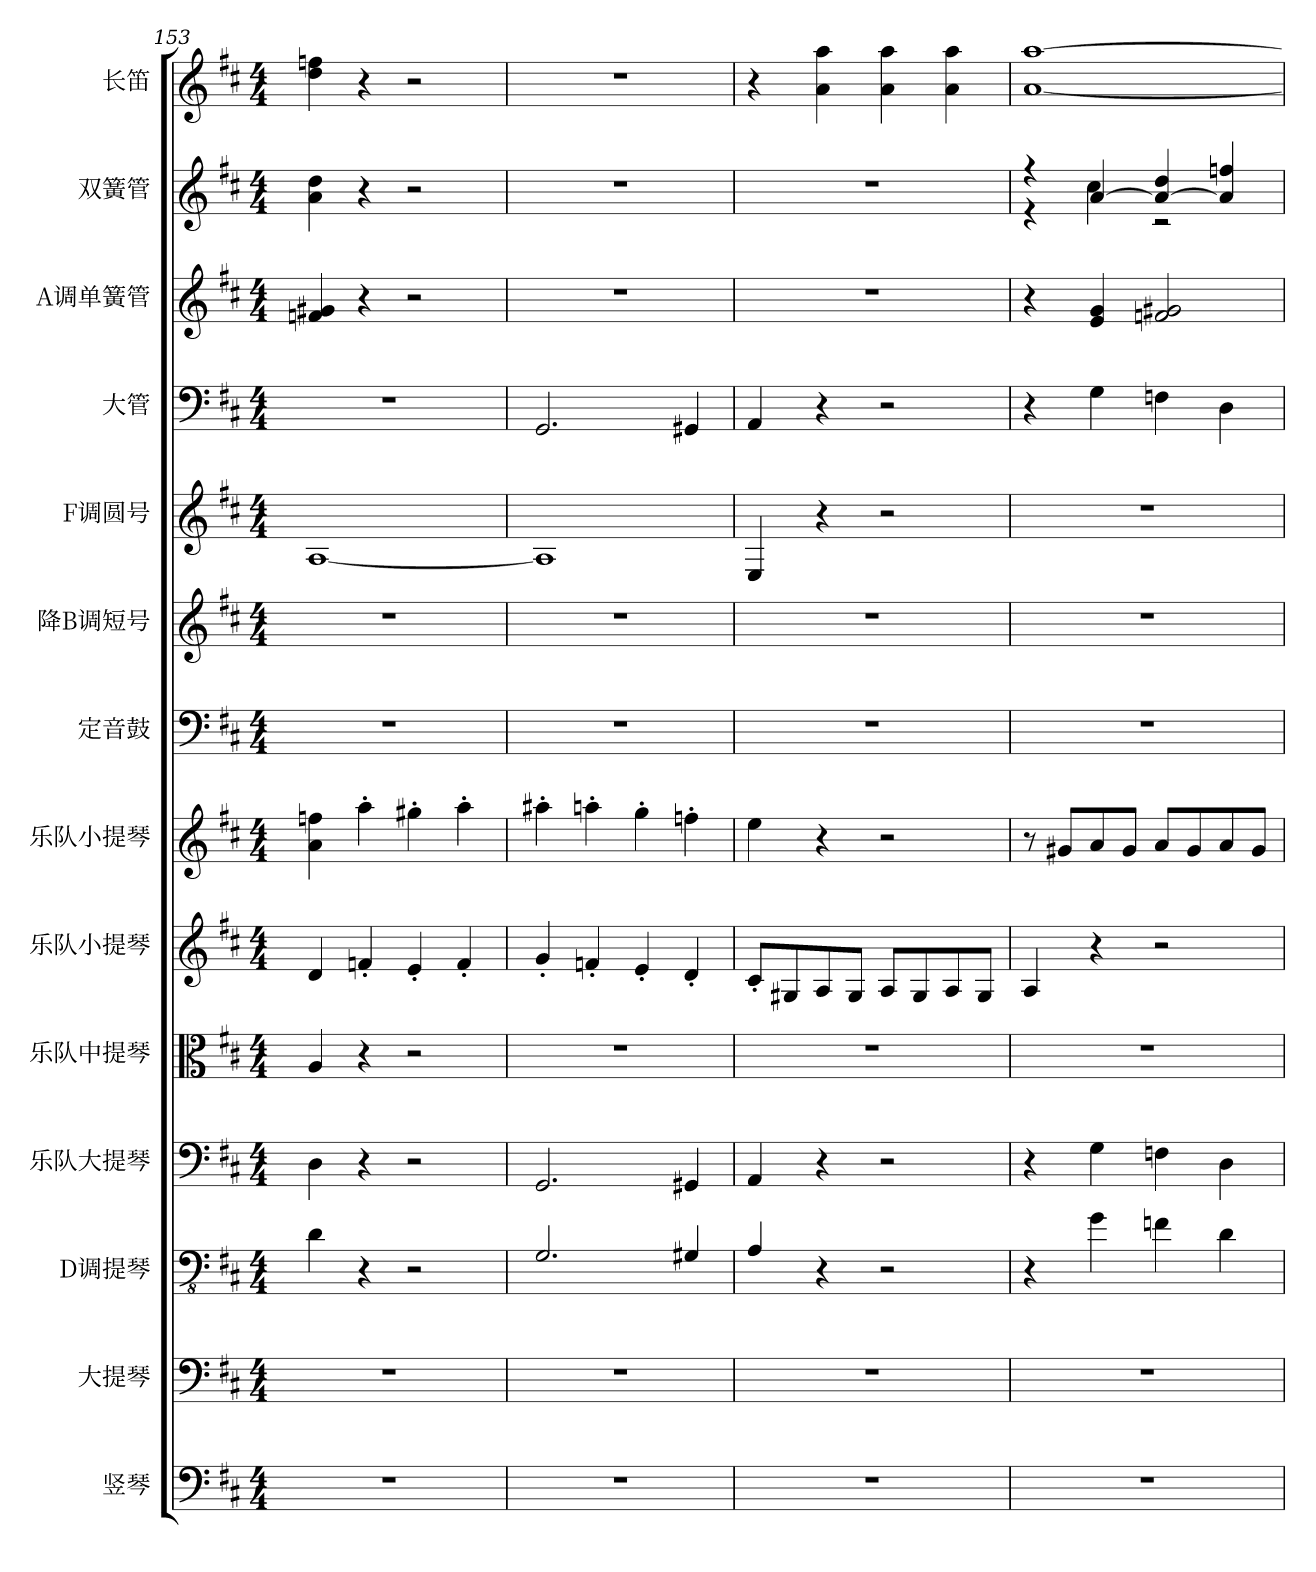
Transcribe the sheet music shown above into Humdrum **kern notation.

**kern	**kern	**kern	**kern	**kern	**kern	**kern	**kern	**kern	**kern	**kern	**kern	**kern	**kern
*part14	*part13	*part12	*part11	*part10	*part9	*part8	*part7	*part6	*part5	*part4	*part3	*part2	*part1
*staff14	*staff13	*staff12	*staff11	*staff10	*staff9	*staff8	*staff7	*staff6	*staff5	*staff4	*staff3	*staff2	*staff1
*I"竖琴	*I"大提琴	*I"D调提琴	*I"乐队大提琴	*I"乐队中提琴	*I"乐队小提琴	*I"乐队小提琴	*I"定音鼓	*I"降B调短号	*I"F调圆号	*I"大管	*I"A调单簧管	*I"双簧管	*I"长笛
*clefF4	*clefF4	*clefFv4	*clefF4	*clefC3	*clefG2	*clefG2	*clefF4	*clefG2	*clefG2	*clefF4	*clefG2	*clefG2	*clefG2
*	*	*ITrd7c12	*	*	*	*	*	*ITrd1c2	*ITrd4c7	*	*ITrd2c3	*	*
*k[f#c#]	*k[f#c#]	*k[f#c#]	*k[f#c#]	*k[f#c#]	*k[f#c#]	*k[f#c#]	*k[f#c#]	*k[]	*k[f#]	*k[f#c#]	*k[f#c#g#d#a#]	*k[f#c#]	*k[f#c#]
*M4/4	*M4/4	*M4/4	*M4/4	*M4/4	*M4/4	*M4/4	*M4/4	*M4/4	*M4/4	*M4/4	*M4/4	*M4/4	*M4/4
=153	=153	=153	=153	=153	=153	=153	=153	=153	=153	=153	=153	=153	=153
1r	1r	4DD\	4D\	4A/	4d/	4a\ 4ffn\	1r	1r	[1D	1r	4dn/ 4e#X/	4a\ 4dd\	4dd\ 4ffn\
.	.	4r	4r	4r	4fn'/	4aa'\	.	.	.	.	4r	4r	4r
.	.	2r	2r	2r	4e'/	4gg#X'\	.	.	.	.	2r	2r	2r
.	.	.	.	.	4f'/	4aa'\	.	.	.	.	.	.	.
=154	=154	=154	=154	=154	=154	=154	=154	=154	=154	=154	=154	=154	=154
1r	1r	2.GGG/	2.GG/	1r	4g'/	4aa#X'\	1r	1r	1D]	2.GG/	1r	1r	1r
.	.	.	.	.	4fn'/	4aan'\	.	.	.	.	.	.	.
.	.	.	.	.	4e'/	4gg'\	.	.	.	.	.	.	.
.	.	4GGG#X/	4GG#X/	.	4d'/	4ffn'\	.	.	.	4GG#X/	.	.	.
!!LO:PB:g=z
=155	=155	=155	=155	=155	=155	=155	=155	=155	=155	=155	=155	=155	=155
1r	1r	4AAA/	4AA/	1r	8c#'/L	4ee\	1r	1r	4AA/	4AA/	1r	1r	4r
.	.	.	.	.	8G#X/	.	.	.	.	.	.	.	.
.	.	4r	4r	.	8A/	4r	.	.	4r	4r	.	.	4a\ 4aa\
.	.	.	.	.	8G#/J	.	.	.	.	.	.	.	.
.	.	2r	2r	.	8A/L	2r	.	.	2r	2r	.	.	4a\ 4aa\
.	.	.	.	.	8G#/	.	.	.	.	.	.	.	.
.	.	.	.	.	8A/	.	.	.	.	.	.	.	4a\ 4aa\
.	.	.	.	.	8G#/J	.	.	.	.	.	.	.	.
=156	=156	=156	=156	=156	=156	=156	=156	=156	=156	=156	=156	=156	=156
*	*	*	*	*	*	*	*	*	*	*	*	*^	*
1r	1r	4r	4r	1r	4A/	8r	1r	1r	1r	4r	4r	4r	4r	[1a [1aa
.	.	.	.	.	.	8g#X/L	.	.	.	.	.	.	.	.
.	.	4GG\	4G\	.	4r	8a/	.	.	.	4G\	4c#/ 4e/	[4a/	4cc#\	.
.	.	.	.	.	.	8g#/J	.	.	.	.	.	.	.	.
.	.	4FFn\	4Fn\	.	2r	8a/L	.	.	.	4Fn\	2dn/ 2e#X/	4a/_ 4dd/	2r	.
.	.	.	.	.	.	8g#/	.	.	.	.	.	.	.	.
.	.	4DD\	4D\	.	.	8a/	.	.	.	4D\	.	4a/] 4ffn/	.	.
.	.	.	.	.	.	8g#/J	.	.	.	.	.	.	.	.
*	*	*	*	*	*	*	*	*	*	*	*	*v	*v	*
=	=	=	=	=	=	=	=	=	=	=	=	=	=
*-	*-	*-	*-	*-	*-	*-	*-	*-	*-	*-	*-	*-	*-
